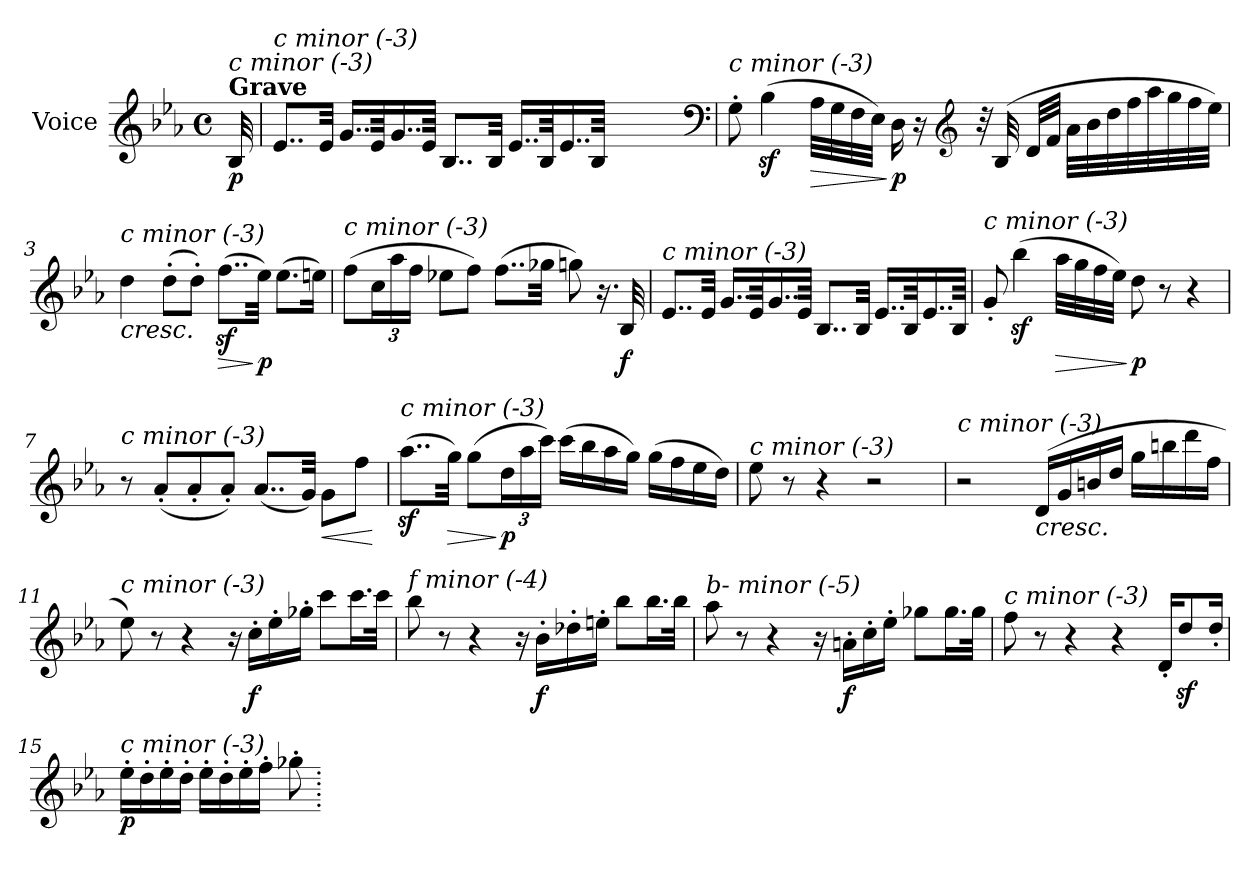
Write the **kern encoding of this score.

**kern	**dynam
*part1	*part1
*staff1	*staff1
*I"Voice	*
*I'V	*
*clefG2	*
*k[b-e-a-]	*
*M4/4	*
*met(c)	*
=	=
!LO:TX:a:B:t=Grave	!
!LO:TX:i:t=c minor (-3)	!
!	!LO:DY:b
32B-/	p
=1	=1
!LO:TX:i:t=c minor (-3)	!
8..e-/L	.
32e-/Jkk	.
16..g/LL	.
64e-/KK	.
16..g/	.
64e-/JJkk	.
8..B-/L	.
32B-/Jkk	.
16..e-/LL	.
64B-/KK	.
16..e-/	.
64B-/JJkk	.
2ryy	.
16ryy	.
*clefF4	*
=2	=2
!LO:TX:i:t=c minor (-3)	!
8G'\	.
(>4B-z<\	.
!	!LO:HP:b
32A-\LLL	>
32G\	.
32F\	.
32E-\JJJ)	.
!	!LO:DY:n=1:b
16D\	] p
16r	.
*clefG2	*
32ryy	.
32r	.
(>32B-/	.
32d/LLL	.
32f/JJJ	.
32a-\LLL	.
32b-\	.
32dd\	.
32ff\	.
32aa-\	.
32gg\	.
32ff\	.
32ee-\JJJ)	.
!!LO:LB:g=z
=3	=3
!LO:TX:b:i:t=cresc.	!
!LO:TX:i:t=c minor (-3)	!
4dd\	.
(>8dd'\L	.
8dd'\J)	.
!	!LO:HP:b
(>8..ffz<\L	>
!	!LO:DY:n=1:b
32ee-\Jkk)	] p
(>8.ee-\L	.
16een\Jk)	.
=4	=4
!LO:TX:i:t=c minor (-3)	!
(>8ff\L	.
*Xbrackettup	*
24cc\L	.
24aa-\	.
24ff\JJ	.
8ee-X\L	.
8ff\J)	.
(>8..ff\L	.
32gg-Xi\Jkk	.
8gg\)	.
16.r	.
!	!LO:DY:b
32B-/	f
=5	=5
!LO:TX:i:t=c minor (-3)	!
8..e-/L	.
32e-/Jkk	.
16..g/LL	.
64e-/KK	.
16..g/	.
64e-/JJkk	.
8..B-/L	.
32B-/Jkk	.
16..e-/LL	.
64B-/KK	.
16..e-/	.
64B-/JJkk	.
!!LO:LB:g=z
=6	=6
!LO:TX:i:t=c minor (-3)	!
8g'/	.
(>4bb-z<\	.
!	!LO:HP:b
32aa-\LLL	>
32gg\	.
32ff\	.
32ee-\JJJ)	.
!	!LO:DY:n=1:b
8dd\	] p
8r	.
4r	.
=7	=7
!LO:TX:i:t=c minor (-3)	!
8r	.
(<8a-'/L	.
8a-'/	.
8a-'/J)	.
(<8..a-/L	.
32g/Jkk)	.
!	!LO:HP:b
8g\L	<
8ff\J	.
.	[
=8	=8
!LO:TX:i:t=c minor (-3)	!
(>8..aa-z<\L	.
!	!LO:HP:b
32gg\Jkk)	>
(>8gg\L	.
!	!LO:DY:n=1:b
24dd\L	] p
24aa-\	.
24ccc\JJ)	.
(>16ccc\LL	.
16bb-\	.
16aa-\	.
16gg\JJ)	.
(>16gg\LL	.
16ff\	.
16ee-\	.
16dd\JJ)	.
!!LO:LB:g=z
=9	=9
!LO:TX:i:t=c minor (-3)	!
8ee-\	.
8r	.
4r	.
2r	.
=10	=10
!LO:TX:i:t=c minor (-3)	!
2r	.
!LO:TX:b:i:t=cresc.	!
(>16d/LL	.
16g/	.
16bn/	.
16dd/JJ	.
16gg\LL	.
16bbn\	.
16ddd\	.
16ff\JJ	.
=11	=11
!LO:TX:i:t=c minor (-3)	!
8ee-\)	.
8r	.
4r	.
16r	.
!	!LO:DY:b
16cc'\LL	f
16ee-'\	.
16gg-X'\JJ	.
8ccc\L	.
16.ccc\L	.
32ccc\JJk	.
=12	=12
!LO:TX:i:t=f minor (-4)	!
8bb-\	.
8r	.
4r	.
16r	.
!	!LO:DY:b
16b-'\LL	f
16dd-X'\	.
16een'i\JJ	.
8bb-\L	.
16.bb-\L	.
32bb-\JJk	.
=13	=13
!LO:TX:i:t=b- minor (-5)	!
8aa-\	.
8r	.
4r	.
16r	.
!	!LO:DY:b
16an'\LL	f
16cc'\	.
16ee-'\JJ	.
8gg-X\L	.
16.gg-\L	.
32gg-\JJk	.
=14	=14
!LO:TX:i:t=c minor (-3)	!
8ff\	.
8r	.
4r	.
4r	.
16d'/KL	.
8ddz</	.
16dd'/Jk	.
!!LO:LB:g=z
=15	=15
!LO:TX:i:t=c minor (-3)	!
!	!LO:DY:b
16ee-'\LL	p
16dd'\	.
16ee-'\	.
16dd'\JJ	.
16ee-'\LL	.
16dd'\	.
16ee-'\	.
16ff'\JJ	.
8gg-X'\	.
=.	=.
*-	*-
